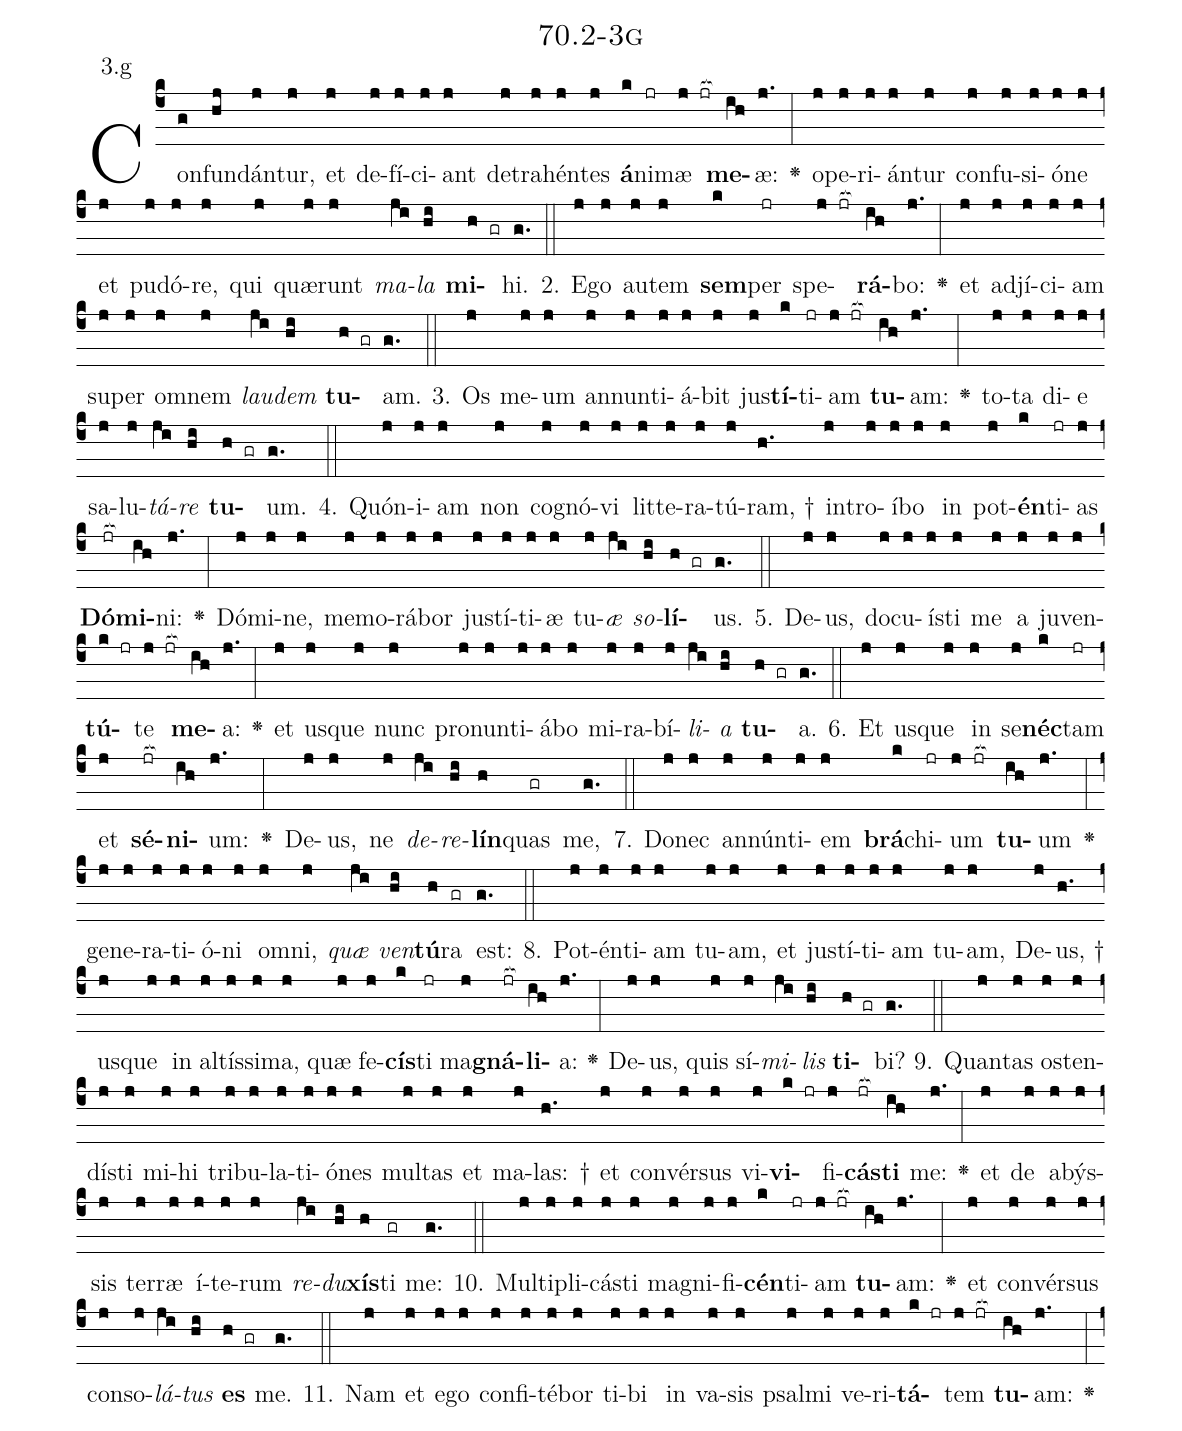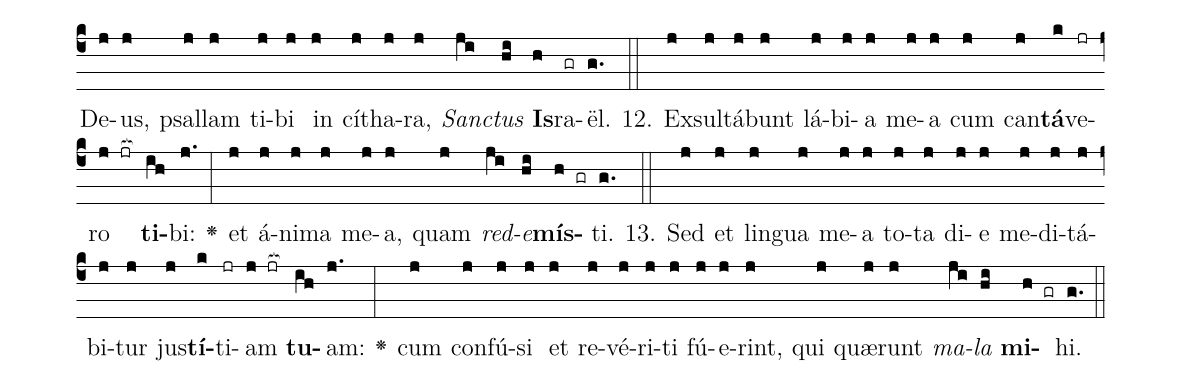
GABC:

name: 70.2-3g;
annotation: 3.g;
%%
(c4)Con(g)fun(hj)dán(j)tur,(j) et(j) de(j)fí(j)ci(j)ant(j) de(j)tra(j)hén(j)tes(j) <b>á</b>(k)ni(jr)mæ(j jr[ocb:1{]) <b>me</b>(ih[ocb:0}])æ:(j.) <v>\greheightstar</v>(:) o(j)pe(j)ri(j)án(j)tur(j) con(j)fu(j)si(j)ó(j)ne(j) et(j) pu(j)dó(j)re,(j) qui(j) quæ(j)runt(j) <i>ma</i>(ji)<i>la</i>(hi) <b>mi</b>(h gr)hi.(g.) (::)
2. E(j)go(j) au(j)tem(j) <b>sem</b>(k)per(jr) spe(j jr[ocb:1{])<b>rá</b>(ih[ocb:0}])bo:(j.) <v>\greheightstar</v>(:) et(j) ad(j)jí(j)ci(j)am(j) su(j)per(j) om(j)nem(j) <i>lau</i>(ji)<i>dem</i>(hi) <b>tu</b>(h gr)am.(g.) (::)
3. Os(j) me(j)um(j) an(j)nun(j)ti(j)á(j)bit(j) jus(j)<b>tí</b>(k)ti(jr)am(j jr[ocb:1{]) <b>tu</b>(ih[ocb:0}])am:(j.) <v>\greheightstar</v>(:) to(j)ta(j) di(j)e(j) sa(j)lu(j)<i>tá</i>(ji)<i>re</i>(hi) <b>tu</b>(h gr)um.(g.) (::)
4. Quón(j)i(j)am(j) non(j) co(j)gnó(j)vi(j) lit(j)te(j)ra(j)tú(j)ram, †(h.) in(j)tro(j)í(j)bo(j) in(j) pot(j)<b>én</b>(k)ti(jr)as(j) <b>Dó</b>(jr[ocb:1{])<b>mi</b>(ih[ocb:0}])ni:(j.) <v>\greheightstar</v>(:) Dó(j)mi(j)ne,(j) me(j)mo(j)rá(j)bor(j) jus(j)tí(j)ti(j)æ(j) tu(j)<i>æ</i>(ji) <i>so</i>(hi)<b>lí</b>(h gr)us.(g.) (::)
5. De(j)us,(j) do(j)cu(j)ís(j)ti(j) me(j) a(j) ju(j)ven(j)<b>tú</b>(k jr)te(j jr[ocb:1{]) <b>me</b>(ih[ocb:0}])a:(j.) <v>\greheightstar</v>(:) et(j) us(j)que(j) nunc(j) pro(j)nun(j)ti(j)á(j)bo(j) mi(j)ra(j)bí(j)<i>li</i>(ji)<i>a</i>(hi) <b>tu</b>(h gr)a.(g.) (::)
6. Et(j) us(j)que(j) in(j) se(j)<b>néc</b>(k)tam(jr) et(j) <b>sé</b>(jr[ocb:1{])<b>ni</b>(ih[ocb:0}])um:(j.) <v>\greheightstar</v>(:) De(j)us,(j) ne(j) <i>de</i>(ji)<i>re</i>(hi)<b>lín</b>(h)quas(gr) me,(g.) (::)
7. Do(j)nec(j) an(j)nún(j)ti(j)em(j) <b>brá</b>(k)chi(jr)um(j jr[ocb:1{]) <b>tu</b>(ih[ocb:0}])um(j.) <v>\greheightstar</v>(:) ge(j)ne(j)ra(j)ti(j)ó(j)ni(j) om(j)ni,(j) <i>quæ</i>(ji) <i>ven</i>(hi)<b>tú</b>(h)ra(gr) est:(g.) (::)
8. Pot(j)én(j)ti(j)am(j) tu(j)am,(j) et(j) jus(j)tí(j)ti(j)am(j) tu(j)am,(j) De(j)us, †(h.) us(j)que(j) in(j) al(j)tís(j)si(j)ma,(j) quæ(j) fe(j)<b>cís</b>(k)ti(jr) ma(j)<b>gná</b>(jr[ocb:1{])<b>li</b>(ih[ocb:0}])a:(j.) <v>\greheightstar</v>(:) De(j)us,(j) quis(j) sí(j)<i>mi</i>(ji)<i>lis</i>(hi) <b>ti</b>(h gr)bi?(g.) (::)
9. Quan(j)tas(j) os(j)ten(j)dís(j)ti(j) mi(j)hi(j) tri(j)bu(j)la(j)ti(j)ó(j)nes(j) mul(j)tas(j) et(j) ma(j)las: †(h.) et(j) con(j)vér(j)sus(j) vi(j)<b>vi</b>(k jr)fi(j)<b>cás</b>(jr[ocb:1{])<b>ti</b>(ih[ocb:0}]) me:(j.) <v>\greheightstar</v>(:) et(j) de(j) a(j)býs(j)sis(j) ter(j)ræ(j) í(j)te(j)rum(j) <i>re</i>(ji)<i>du</i>(hi)<b>xís</b>(h)ti(gr) me:(g.) (::)
10. Mul(j)ti(j)pli(j)cás(j)ti(j) ma(j)gni(j)fi(j)<b>cén</b>(k)ti(jr)am(j jr[ocb:1{]) <b>tu</b>(ih[ocb:0}])am:(j.) <v>\greheightstar</v>(:) et(j) con(j)vér(j)sus(j) con(j)so(j)<i>lá</i>(ji)<i>tus</i>(hi) <b>es</b>(h gr) me.(g.) (::)
11. Nam(j) et(j) e(j)go(j) con(j)fi(j)té(j)bor(j) ti(j)bi(j) in(j) va(j)sis(j) psal(j)mi(j) ve(j)ri(j)<b>tá</b>(k jr)tem(j jr[ocb:1{]) <b>tu</b>(ih[ocb:0}])am:(j.) <v>\greheightstar</v>(:) De(j)us,(j) psal(j)lam(j) ti(j)bi(j) in(j) cí(j)tha(j)ra,(j) <i>Sanc</i>(ji)<i>tus</i>(hi) <b>Is</b>(h)ra(gr)ël.(g.) (::)
12. Ex(j)sul(j)tá(j)bunt(j) lá(j)bi(j)a(j) me(j)a(j) cum(j) can(j)<b>tá</b>(k)ve(jr)ro(j jr[ocb:1{]) <b>ti</b>(ih[ocb:0}])bi:(j.) <v>\greheightstar</v>(:) et(j) á(j)ni(j)ma(j) me(j)a,(j) quam(j) <i>red</i>(ji)<i>e</i>(hi)<b>mís</b>(h gr)ti.(g.) (::)
13. Sed(j) et(j) lin(j)gua(j) me(j)a(j) to(j)ta(j) di(j)e(j) me(j)di(j)tá(j)bi(j)tur(j) jus(j)<b>tí</b>(k)ti(jr)am(j jr[ocb:1{]) <b>tu</b>(ih[ocb:0}])am:(j.) <v>\greheightstar</v>(:) cum(j) con(j)fú(j)si(j) et(j) re(j)vé(j)ri(j)ti(j) fú(j)e(j)rint,(j) qui(j) quæ(j)runt(j) <i>ma</i>(ji)<i>la</i>(hi) <b>mi</b>(h gr)hi.(g.) (::)
